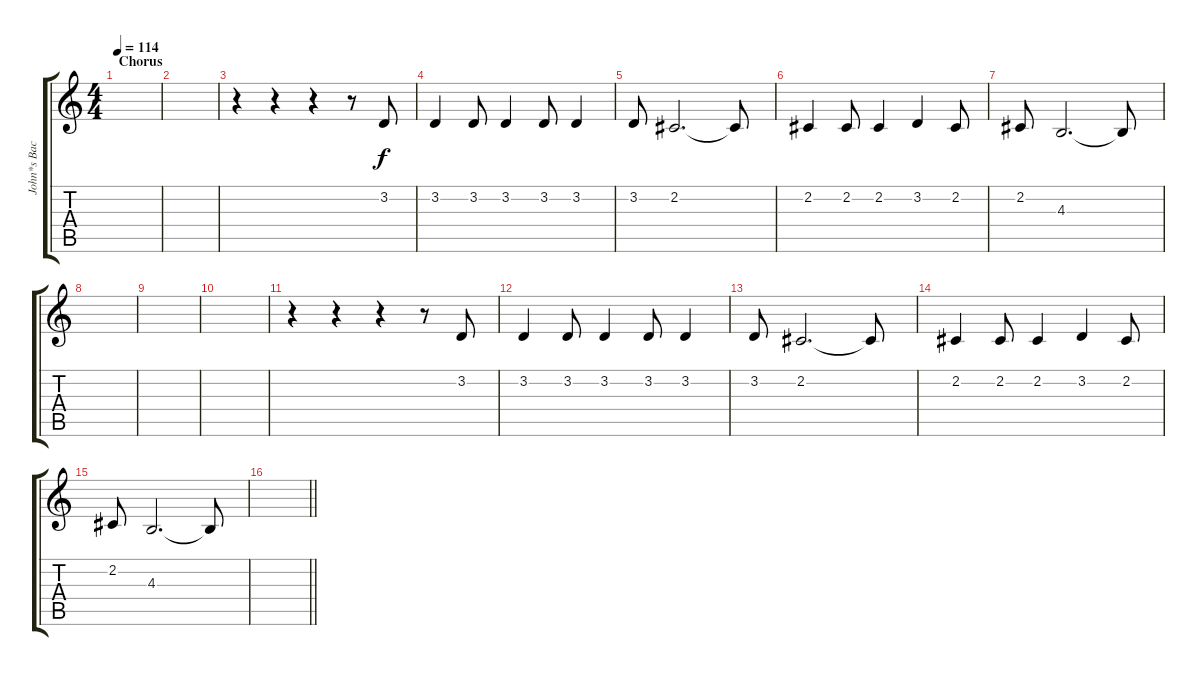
\track ("John*s Backup Vocals" "John*s Bac") {instrument flute}
\staff {score tabs}
\tuning (E4 B3 G3 D3 A2 E2) {hide}
\ts (4 4)
\section ("" "Chorus")
\tempo 114
\clef g2
\ks c
|
|
r.4 r.4 r.4 r.8 3.2.8 |
3.2.4 3.2.8 3.2.4 3.2.8 3.2.4 |
3.2.8 2.2.2{d} 2.2{t}.8 |
2.2.4 2.2.8 2.2.4 3.2.4 2.2.8 |
2.2.8 4.3.2{d} 4.3{t}.8 |
|
|
|
r.4 r.4 r.4 r.8 3.2.8 |
3.2.4 3.2.8 3.2.4 3.2.8 3.2.4 |
3.2.8 2.2.2{d} 2.2{t}.8 |
2.2.4 2.2.8 2.2.4 3.2.4 2.2.8 |
2.2.8 4.3.2{d} 4.3{t}.8 |
\barLineRight lightlight
